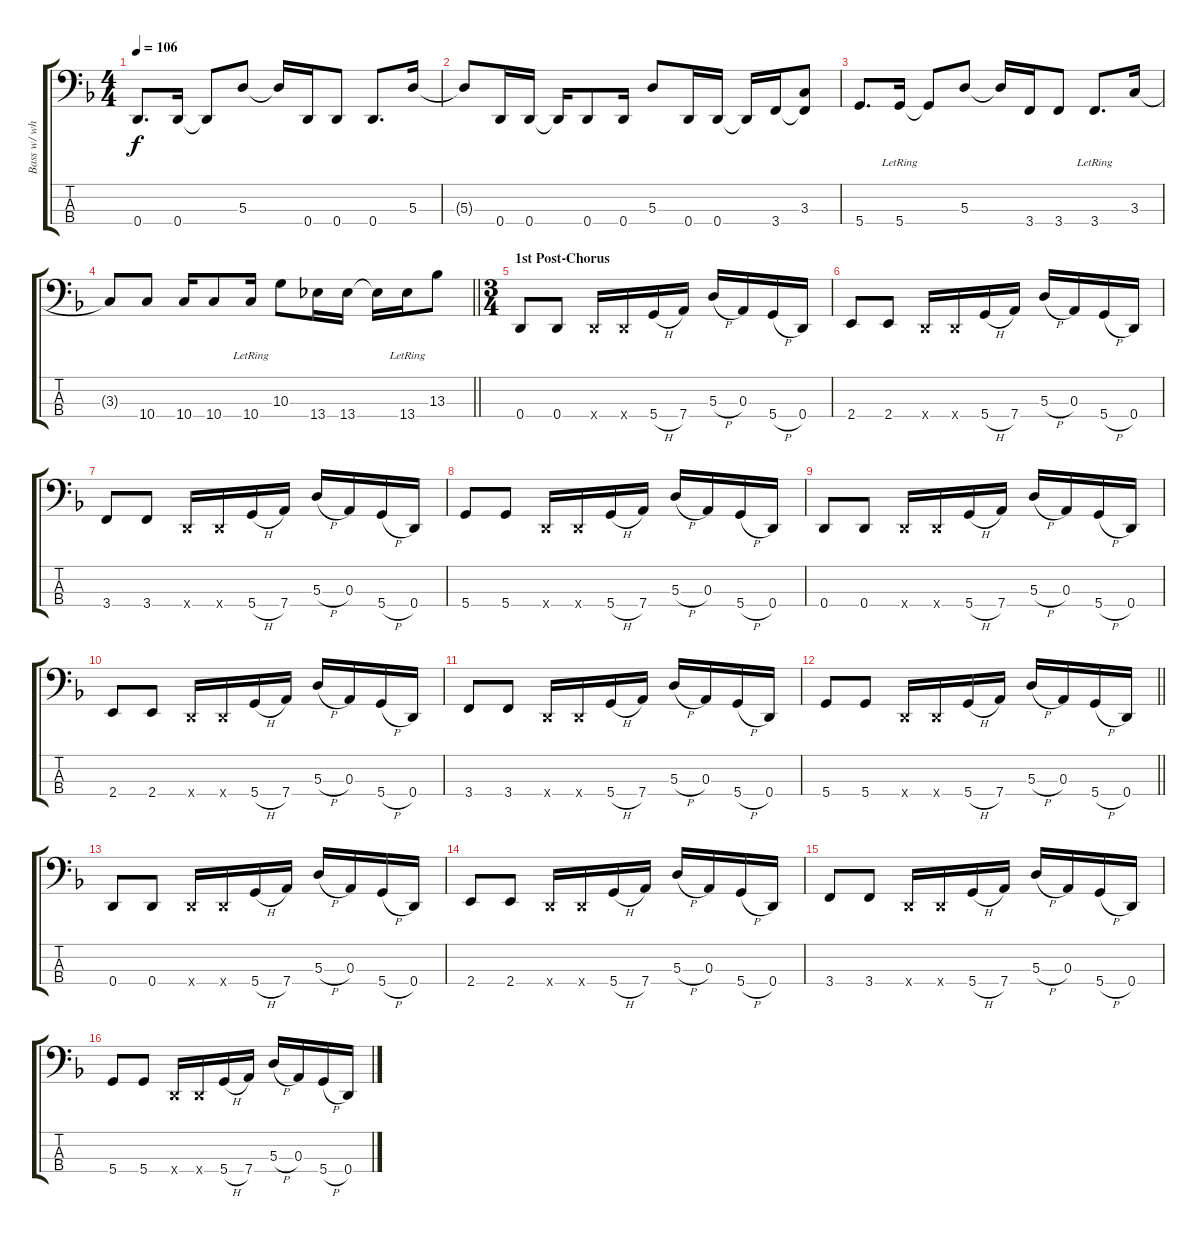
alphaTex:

\track ("Bass w/ whammy and wah" "Bass w/ wh") {instrument electricbasspick}
\staff {score tabs}
\tuning (G2 D2 A1 D1) {hide}
\ts (4 4)
\tempo 106
\clef f4
\ks dminor
0.4.8{d dy f} 0.4.16 0.4{t}.8 5.3.8 5.3{t}.16 0.4.16 0.4.8 0.4.8{d} 5.3.16 |
5.3{t}.8 0.4.16 0.4.16 0.4{t}.16 0.4.8 0.4.16 5.3.8 0.4.16 0.4.16 0.4{t}.16 3.4.16 (3.3 3.4{t}).8 |
5.4.8{d} 5.4{lr}.16 5.4{t}.8 5.3.8 5.3{t}.16 3.4.16 3.4.8 3.4{lr}.8{d} 3.3.16 |
\barLineRight lightlight
3.3{t}.8 10.4.8 10.4.16 10.4.8 10.4{lr}.16 10.3.8 13.4.16 13.4.16 13.4{t}.16 13.4{lr}.16 13.3.8 |
\ts (3 4)
\section ("" "1st Post-Chorus")
0.4.8 0.4.8 0.4{x}.16 0.4{x}.16 5.4{h}.16 7.4.16 5.3{h}.16 0.3.16 5.4{h}.16 0.4.16 |
2.4.8 2.4.8 0.4{x}.16 0.4{x}.16 5.4{h}.16 7.4.16 5.3{h}.16 0.3.16 5.4{h}.16 0.4.16 |
3.4.8 3.4.8 0.4{x}.16 0.4{x}.16 5.4{h}.16 7.4.16 5.3{h}.16 0.3.16 5.4{h}.16 0.4.16 |
5.4.8 5.4.8 0.4{x}.16 0.4{x}.16 5.4{h}.16 7.4.16 5.3{h}.16 0.3.16 5.4{h}.16 0.4.16 |
0.4.8 0.4.8 0.4{x}.16 0.4{x}.16 5.4{h}.16 7.4.16 5.3{h}.16 0.3.16 5.4{h}.16 0.4.16 |
2.4.8 2.4.8 0.4{x}.16 0.4{x}.16 5.4{h}.16 7.4.16 5.3{h}.16 0.3.16 5.4{h}.16 0.4.16 |
3.4.8 3.4.8 0.4{x}.16 0.4{x}.16 5.4{h}.16 7.4.16 5.3{h}.16 0.3.16 5.4{h}.16 0.4.16 |
\barLineRight lightlight
5.4.8 5.4.8 0.4{x}.16 0.4{x}.16 5.4{h}.16 7.4.16 5.3{h}.16 0.3.16 5.4{h}.16 0.4.16 |
0.4.8 0.4.8 0.4{x}.16 0.4{x}.16 5.4{h}.16 7.4.16 5.3{h}.16 0.3.16 5.4{h}.16 0.4.16 |
2.4.8 2.4.8 0.4{x}.16 0.4{x}.16 5.4{h}.16 7.4.16 5.3{h}.16 0.3.16 5.4{h}.16 0.4.16 |
3.4.8 3.4.8 0.4{x}.16 0.4{x}.16 5.4{h}.16 7.4.16 5.3{h}.16 0.3.16 5.4{h}.16 0.4.16 |
5.4.8 5.4.8 0.4{x}.16 0.4{x}.16 5.4{h}.16 7.4.16 5.3{h}.16 0.3.16 5.4{h}.16 0.4.16
